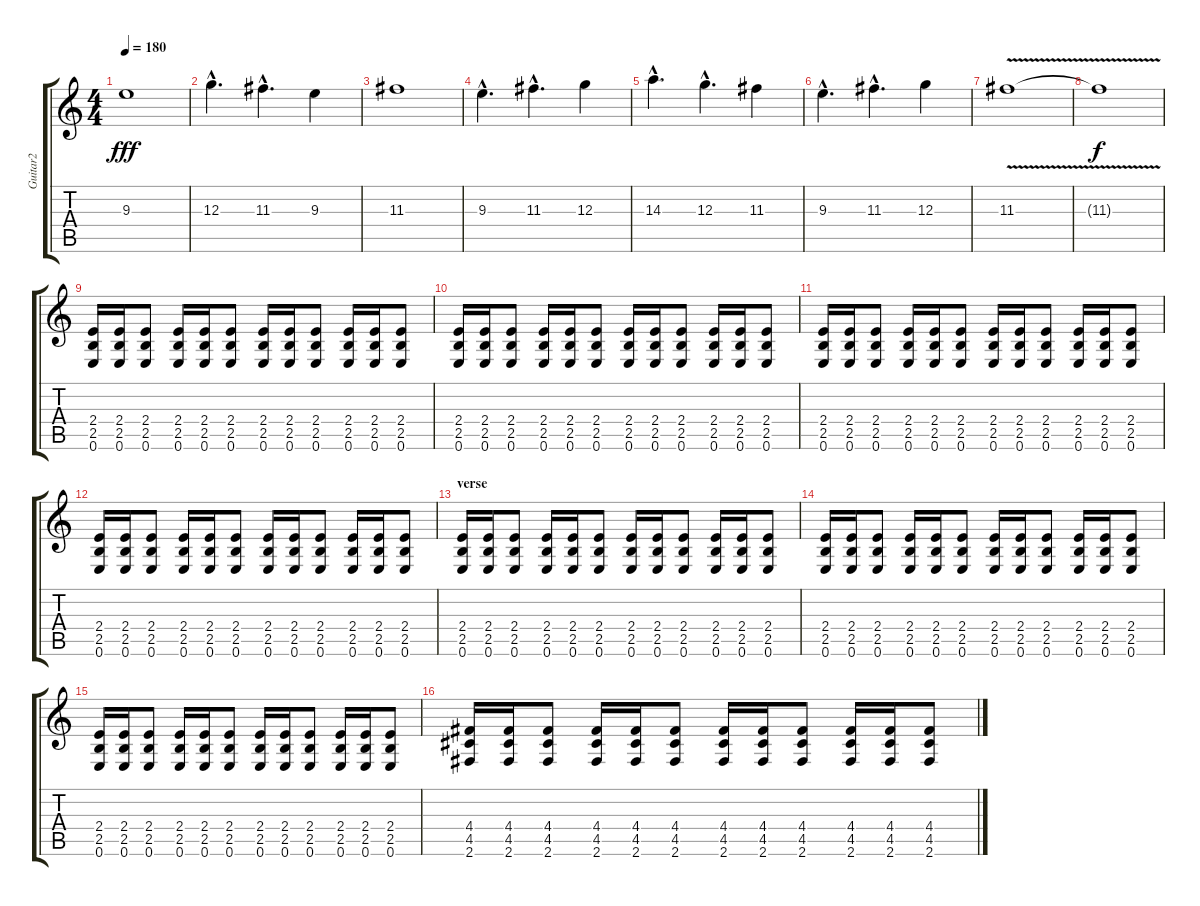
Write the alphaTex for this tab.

\track ("Guitar2" "Guitar2") {instrument overdrivenguitar}
\staff {score tabs}
\tuning (E4 B3 G3 D3 A2 E2) {hide}
\ts (4 4)
\tempo 180
\clef g2
\ks c
9.3.1{dy fff} |
12.3{hac}.4{d} 11.3{hac}.4{d} 9.3.4 |
11.3.1 |
9.3{hac}.4{d} 11.3{hac}.4{d} 12.3.4 |
14.3{hac}.4{d} 12.3{hac}.4{d} 11.3.4 |
9.3{hac}.4{d} 11.3{hac}.4{d} 12.3.4 |
11.3{v}.1 |
11.3{t}.1{dy f} |
(2.4 2.5 0.6).16 (2.4 2.5 0.6).16 (2.4 2.5 0.6).8 (2.4 2.5 0.6).16 (2.4 2.5 0.6).16 (2.4 2.5 0.6).8 (2.4 2.5 0.6).16 (2.4 2.5 0.6).16 (2.4 2.5 0.6).8 (2.4 2.5 0.6).16 (2.4 2.5 0.6).16 (2.4 2.5 0.6).8 |
(2.4 2.5 0.6).16 (2.4 2.5 0.6).16 (2.4 2.5 0.6).8 (2.4 2.5 0.6).16 (2.4 2.5 0.6).16 (2.4 2.5 0.6).8 (2.4 2.5 0.6).16 (2.4 2.5 0.6).16 (2.4 2.5 0.6).8 (2.4 2.5 0.6).16 (2.4 2.5 0.6).16 (2.4 2.5 0.6).8 |
(2.4 2.5 0.6).16 (2.4 2.5 0.6).16 (2.4 2.5 0.6).8 (2.4 2.5 0.6).16 (2.4 2.5 0.6).16 (2.4 2.5 0.6).8 (2.4 2.5 0.6).16 (2.4 2.5 0.6).16 (2.4 2.5 0.6).8 (2.4 2.5 0.6).16 (2.4 2.5 0.6).16 (2.4 2.5 0.6).8 |
(2.4 2.5 0.6).16 (2.4 2.5 0.6).16 (2.4 2.5 0.6).8 (2.4 2.5 0.6).16 (2.4 2.5 0.6).16 (2.4 2.5 0.6).8 (2.4 2.5 0.6).16 (2.4 2.5 0.6).16 (2.4 2.5 0.6).8 (2.4 2.5 0.6).16 (2.4 2.5 0.6).16 (2.4 2.5 0.6).8 |
\section ("" "verse")
(2.4 2.5 0.6).16 (2.4 2.5 0.6).16 (2.4 2.5 0.6).8 (2.4 2.5 0.6).16 (2.4 2.5 0.6).16 (2.4 2.5 0.6).8 (2.4 2.5 0.6).16 (2.4 2.5 0.6).16 (2.4 2.5 0.6).8 (2.4 2.5 0.6).16 (2.4 2.5 0.6).16 (2.4 2.5 0.6).8 |
(2.4 2.5 0.6).16 (2.4 2.5 0.6).16 (2.4 2.5 0.6).8 (2.4 2.5 0.6).16 (2.4 2.5 0.6).16 (2.4 2.5 0.6).8 (2.4 2.5 0.6).16 (2.4 2.5 0.6).16 (2.4 2.5 0.6).8 (2.4 2.5 0.6).16 (2.4 2.5 0.6).16 (2.4 2.5 0.6).8 |
(2.4 2.5 0.6).16 (2.4 2.5 0.6).16 (2.4 2.5 0.6).8 (2.4 2.5 0.6).16 (2.4 2.5 0.6).16 (2.4 2.5 0.6).8 (2.4 2.5 0.6).16 (2.4 2.5 0.6).16 (2.4 2.5 0.6).8 (2.4 2.5 0.6).16 (2.4 2.5 0.6).16 (2.4 2.5 0.6).8 |
(4.4 4.5 2.6).16 (4.4 4.5 2.6).16 (4.4 4.5 2.6).8 (4.4 4.5 2.6).16 (4.4 4.5 2.6).16 (4.4 4.5 2.6).8 (4.4 4.5 2.6).16 (4.4 4.5 2.6).16 (4.4 4.5 2.6).8 (4.4 4.5 2.6).16 (4.4 4.5 2.6).16 (4.4 4.5 2.6).8
